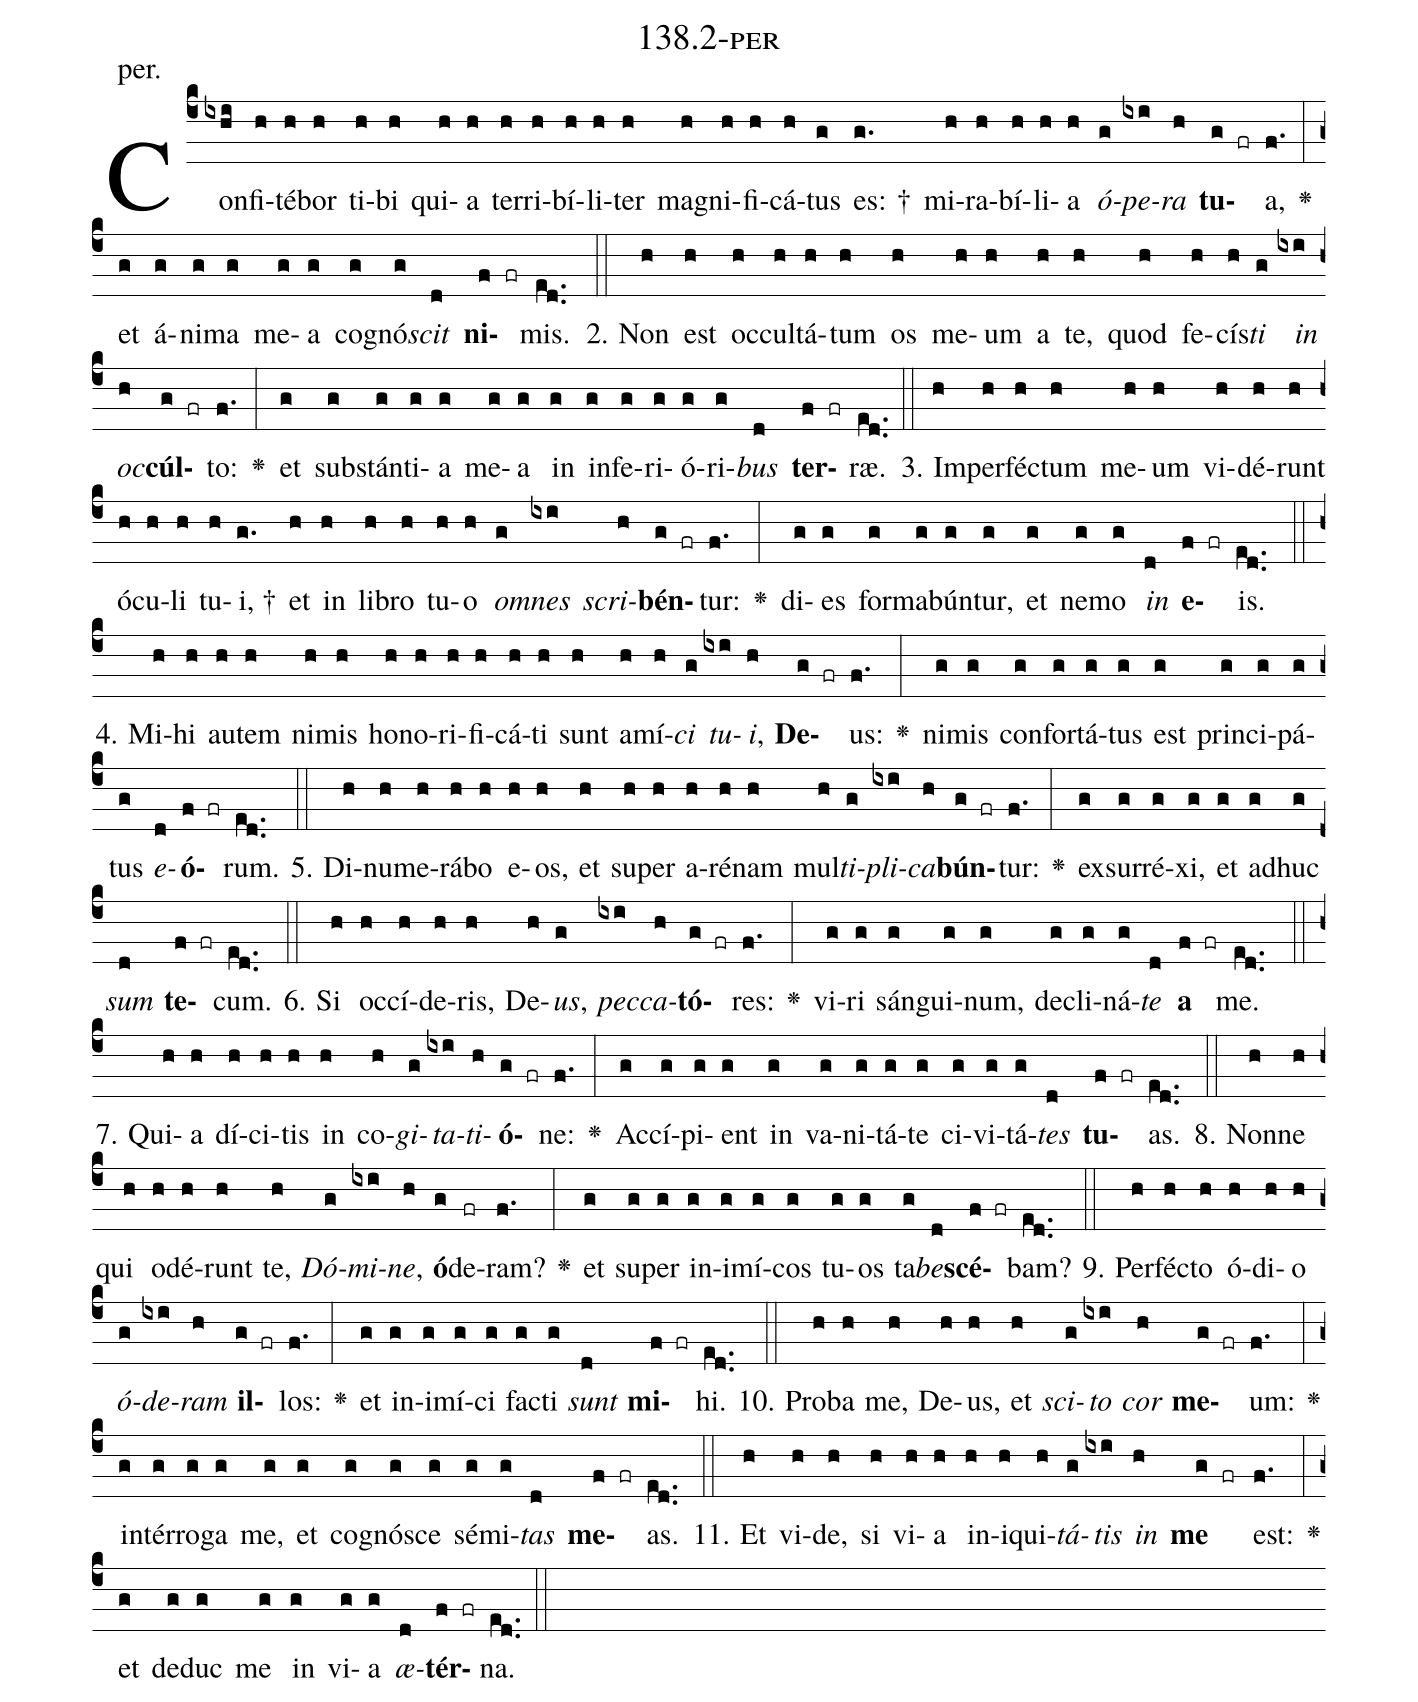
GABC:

name: 138.2-per;
annotation: per.;
%%
(c4)Con(ixhi)fi(h)té(h)bor(h) ti(h)bi(h) qui(h)a(h) ter(h)ri(h)bí(h)li(h)ter(h) ma(h)gni(h)fi(h)cá(h)tus(g) es: †(g.) mi(h)ra(h)bí(h)li(h)a(h) <i>ó</i>(g)<i>pe</i>(ixi)<i>ra</i>(h) <b>tu</b>(g fr)a,(f.) <v>\greheightstar</v>(:) et(g) á(g)ni(g)ma(g) me(g)a(g) co(g)gnó(g)<i>scit</i>(d) <b>ni</b>(f fr)mis.(ed..) (::)
2. Non(h) est(h) oc(h)cul(h)tá(h)tum(h) os(h) me(h)um(h) a(h) te,(h) quod(h) fe(h)cís(h)<i>ti</i>(g) <i>in</i>(ixi) <i>oc</i>(h)<b>cúl</b>(g fr)to:(f.) <v>\greheightstar</v>(:) et(g) sub(g)stán(g)ti(g)a(g) me(g)a(g) in(g) in(g)fe(g)ri(g)ó(g)ri(g)<i>bus</i>(d) <b>ter</b>(f fr)ræ.(ed..) (::)
3. Im(h)per(h)féc(h)tum(h) me(h)um(h) vi(h)dé(h)runt(h) ó(h)cu(h)li(h) tu(h)i, †(g.) et(h) in(h) li(h)bro(h) tu(h)o(h) <i>om</i>(g)<i>nes</i>(ixi) <i>scri</i>(h)<b>bén</b>(g fr)tur:(f.) <v>\greheightstar</v>(:) di(g)es(g) for(g)ma(g)bún(g)tur,(g) et(g) ne(g)mo(g) <i>in</i>(d) <b>e</b>(f fr)is.(ed..) (::)
4. Mi(h)hi(h) au(h)tem(h) ni(h)mis(h) ho(h)no(h)ri(h)fi(h)cá(h)ti(h) sunt(h) a(h)mí(h)<i>ci</i>(g) <i>tu</i>(ixi)<i>i</i>,(h) <b>De</b>(g fr)us:(f.) <v>\greheightstar</v>(:) ni(g)mis(g) con(g)for(g)tá(g)tus(g) est(g) prin(g)ci(g)pá(g)tus(g) <i>e</i>(d)<b>ó</b>(f fr)rum.(ed..) (::)
5. Di(h)nu(h)me(h)rá(h)bo(h) e(h)os,(h) et(h) su(h)per(h) a(h)ré(h)nam(h) mul(h)<i>ti</i>(g)<i>pli</i>(ixi)<i>ca</i>(h)<b>bún</b>(g fr)tur:(f.) <v>\greheightstar</v>(:) ex(g)sur(g)ré(g)xi,(g) et(g) ad(g)huc(g) <i>sum</i>(d) <b>te</b>(f fr)cum.(ed..) (::)
6. Si(h) oc(h)cí(h)de(h)ris,(h) De(h)<i>us</i>,(g) <i>pec</i>(ixi)<i>ca</i>(h)<b>tó</b>(g fr)res:(f.) <v>\greheightstar</v>(:) vi(g)ri(g) sán(g)gui(g)num,(g) de(g)cli(g)ná(g)<i>te</i>(d) <b>a</b>(f fr) me.(ed..) (::)
7. Qui(h)a(h) dí(h)ci(h)tis(h) in(h) co(h)<i>gi</i>(g)<i>ta</i>(ixi)<i>ti</i>(h)<b>ó</b>(g fr)ne:(f.) <v>\greheightstar</v>(:) Ac(g)cí(g)pi(g)ent(g) in(g) va(g)ni(g)tá(g)te(g) ci(g)vi(g)tá(g)<i>tes</i>(d) <b>tu</b>(f fr)as.(ed..) (::)
8. Non(h)ne(h) qui(h) o(h)dé(h)runt(h) te,(h) <i>Dó</i>(g)<i>mi</i>(ixi)<i>ne</i>,(h) <b>ó</b>(g)de(fr)ram?(f.) <v>\greheightstar</v>(:) et(g) su(g)per(g) in(g)i(g)mí(g)cos(g) tu(g)os(g) ta(g)<i>be</i>(d)<b>scé</b>(f fr)bam?(ed..) (::)
9. Per(h)féc(h)to(h) ó(h)di(h)o(h) <i>ó</i>(g)<i>de</i>(ixi)<i>ram</i>(h) <b>il</b>(g fr)los:(f.) <v>\greheightstar</v>(:) et(g) in(g)i(g)mí(g)ci(g) fac(g)ti(g) <i>sunt</i>(d) <b>mi</b>(f fr)hi.(ed..) (::)
10. Pro(h)ba(h) me,(h) De(h)us,(h) et(h) <i>sci</i>(g)<i>to</i>(ixi) <i>cor</i>(h) <b>me</b>(g fr)um:(f.) <v>\greheightstar</v>(:) in(g)tér(g)ro(g)ga(g) me,(g) et(g) co(g)gnó(g)sce(g) sé(g)mi(g)<i>tas</i>(d) <b>me</b>(f fr)as.(ed..) (::)
11. Et(h) vi(h)de,(h) si(h) vi(h)a(h) in(h)i(h)qui(h)<i>tá</i>(g)<i>tis</i>(ixi) <i>in</i>(h) <b>me</b>(g fr) est:(f.) <v>\greheightstar</v>(:) et(g) de(g)duc(g) me(g) in(g) vi(g)a(g) <i>æ</i>(d)<b>tér</b>(f fr)na.(ed..) (::)
